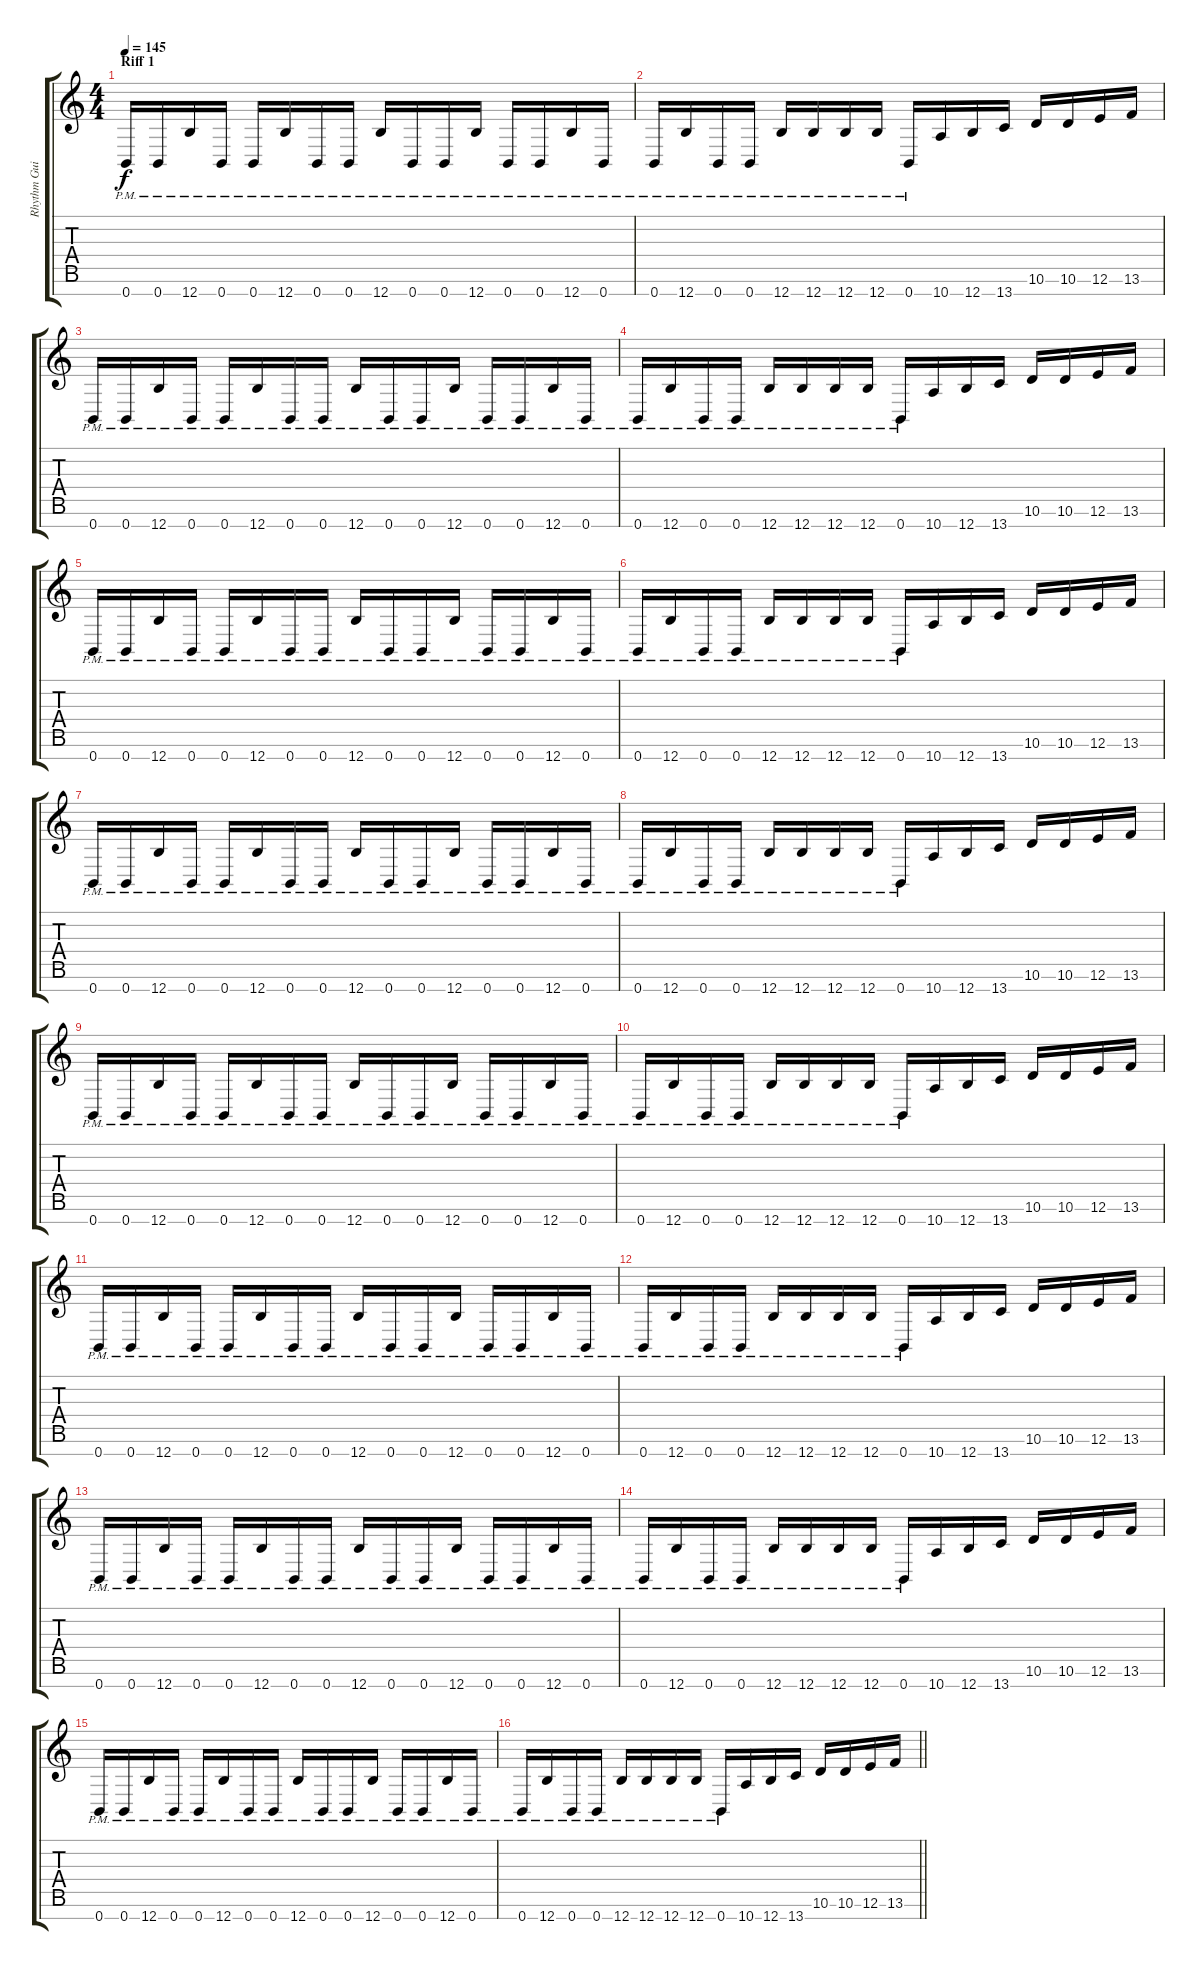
\track ("Rhythm Guitar 1" "Rhythm Gui") {instrument distortionguitar}
\staff {score tabs}
\tuning (E4 B3 G3 D3 A2 E2 B1) {hide}
\ts (4 4)
\section ("" "Riff 1")
\tempo 145
\clef g2
\ks c
0.7{pm}.16{dy f} 0.7{pm}.16 12.7{pm}.16 0.7{pm}.16 0.7{pm}.16 12.7{pm}.16 0.7{pm}.16 0.7{pm}.16 12.7{pm}.16 0.7{pm}.16 0.7{pm}.16 12.7{pm}.16 0.7{pm}.16 0.7{pm}.16 12.7{pm}.16 0.7{pm}.16 |
0.7{pm}.16 12.7{pm}.16 0.7{pm}.16 0.7{pm}.16 12.7{pm}.16 12.7{pm}.16 12.7{pm}.16 12.7{pm}.16 0.7{pm}.16 10.7.16 12.7.16 13.7.16 10.6.16 10.6.16 12.6.16 13.6.16 |
0.7{pm}.16 0.7{pm}.16 12.7{pm}.16 0.7{pm}.16 0.7{pm}.16 12.7{pm}.16 0.7{pm}.16 0.7{pm}.16 12.7{pm}.16 0.7{pm}.16 0.7{pm}.16 12.7{pm}.16 0.7{pm}.16 0.7{pm}.16 12.7{pm}.16 0.7{pm}.16 |
0.7{pm}.16 12.7{pm}.16 0.7{pm}.16 0.7{pm}.16 12.7{pm}.16 12.7{pm}.16 12.7{pm}.16 12.7{pm}.16 0.7{pm}.16 10.7.16 12.7.16 13.7.16 10.6.16 10.6.16 12.6.16 13.6.16 |
0.7{pm}.16 0.7{pm}.16 12.7{pm}.16 0.7{pm}.16 0.7{pm}.16 12.7{pm}.16 0.7{pm}.16 0.7{pm}.16 12.7{pm}.16 0.7{pm}.16 0.7{pm}.16 12.7{pm}.16 0.7{pm}.16 0.7{pm}.16 12.7{pm}.16 0.7{pm}.16 |
0.7{pm}.16 12.7{pm}.16 0.7{pm}.16 0.7{pm}.16 12.7{pm}.16 12.7{pm}.16 12.7{pm}.16 12.7{pm}.16 0.7{pm}.16 10.7.16 12.7.16 13.7.16 10.6.16 10.6.16 12.6.16 13.6.16 |
0.7{pm}.16 0.7{pm}.16 12.7{pm}.16 0.7{pm}.16 0.7{pm}.16 12.7{pm}.16 0.7{pm}.16 0.7{pm}.16 12.7{pm}.16 0.7{pm}.16 0.7{pm}.16 12.7{pm}.16 0.7{pm}.16 0.7{pm}.16 12.7{pm}.16 0.7{pm}.16 |
0.7{pm}.16 12.7{pm}.16 0.7{pm}.16 0.7{pm}.16 12.7{pm}.16 12.7{pm}.16 12.7{pm}.16 12.7{pm}.16 0.7{pm}.16 10.7.16 12.7.16 13.7.16 10.6.16 10.6.16 12.6.16 13.6.16 |
0.7{pm}.16 0.7{pm}.16 12.7{pm}.16 0.7{pm}.16 0.7{pm}.16 12.7{pm}.16 0.7{pm}.16 0.7{pm}.16 12.7{pm}.16 0.7{pm}.16 0.7{pm}.16 12.7{pm}.16 0.7{pm}.16 0.7{pm}.16 12.7{pm}.16 0.7{pm}.16 |
0.7{pm}.16 12.7{pm}.16 0.7{pm}.16 0.7{pm}.16 12.7{pm}.16 12.7{pm}.16 12.7{pm}.16 12.7{pm}.16 0.7{pm}.16 10.7.16 12.7.16 13.7.16 10.6.16 10.6.16 12.6.16 13.6.16 |
0.7{pm}.16 0.7{pm}.16 12.7{pm}.16 0.7{pm}.16 0.7{pm}.16 12.7{pm}.16 0.7{pm}.16 0.7{pm}.16 12.7{pm}.16 0.7{pm}.16 0.7{pm}.16 12.7{pm}.16 0.7{pm}.16 0.7{pm}.16 12.7{pm}.16 0.7{pm}.16 |
0.7{pm}.16 12.7{pm}.16 0.7{pm}.16 0.7{pm}.16 12.7{pm}.16 12.7{pm}.16 12.7{pm}.16 12.7{pm}.16 0.7{pm}.16 10.7.16 12.7.16 13.7.16 10.6.16 10.6.16 12.6.16 13.6.16 |
0.7{pm}.16 0.7{pm}.16 12.7{pm}.16 0.7{pm}.16 0.7{pm}.16 12.7{pm}.16 0.7{pm}.16 0.7{pm}.16 12.7{pm}.16 0.7{pm}.16 0.7{pm}.16 12.7{pm}.16 0.7{pm}.16 0.7{pm}.16 12.7{pm}.16 0.7{pm}.16 |
0.7{pm}.16 12.7{pm}.16 0.7{pm}.16 0.7{pm}.16 12.7{pm}.16 12.7{pm}.16 12.7{pm}.16 12.7{pm}.16 0.7{pm}.16 10.7.16 12.7.16 13.7.16 10.6.16 10.6.16 12.6.16 13.6.16 |
0.7{pm}.16 0.7{pm}.16 12.7{pm}.16 0.7{pm}.16 0.7{pm}.16 12.7{pm}.16 0.7{pm}.16 0.7{pm}.16 12.7{pm}.16 0.7{pm}.16 0.7{pm}.16 12.7{pm}.16 0.7{pm}.16 0.7{pm}.16 12.7{pm}.16 0.7{pm}.16 |
\barLineRight lightlight
0.7{pm}.16 12.7{pm}.16 0.7{pm}.16 0.7{pm}.16 12.7{pm}.16 12.7{pm}.16 12.7{pm}.16 12.7{pm}.16 0.7{pm}.16 10.7.16 12.7.16 13.7.16 10.6.16 10.6.16 12.6.16 13.6.16
